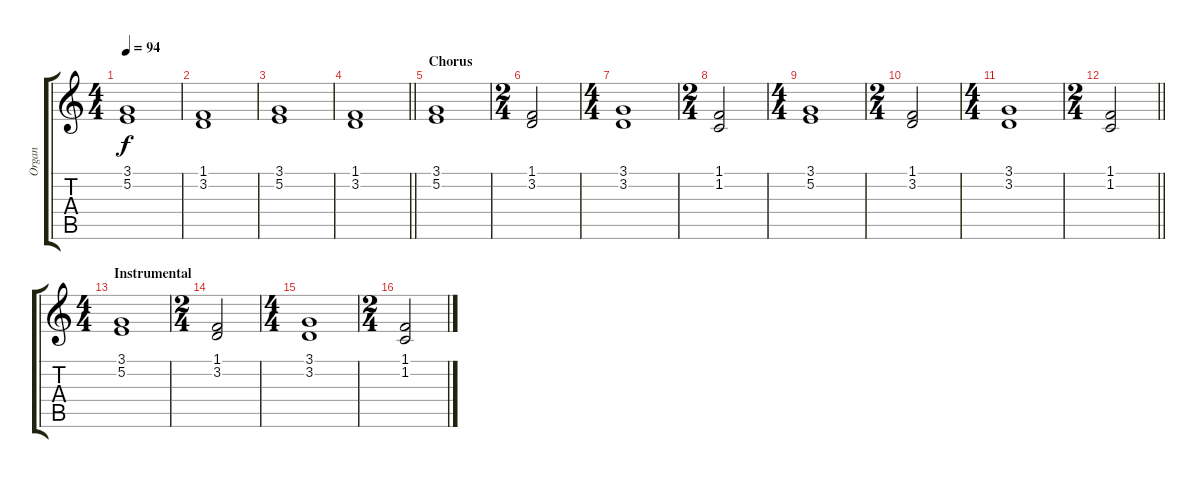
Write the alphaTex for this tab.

\track ("Organ" "Organ") {instrument percussiveorgan}
\staff {score tabs}
\tuning (E4 B3 G3 D3 A2 E2) {hide}
\ts (4 4)
\tempo 94
\clef g2
\ks c
(3.1 5.2).1{dy f} |
(1.1 3.2).1 |
(3.1 5.2).1 |
\barLineRight lightlight
(1.1 3.2).1 |
\section ("" "Chorus")
(3.1 5.2).1 |
\ts (2 4)
(1.1 3.2).2 |
\ts (4 4)
(3.1 3.2).1 |
\ts (2 4)
(1.1 1.2).2 |
\ts (4 4)
(3.1 5.2).1 |
\ts (2 4)
(1.1 3.2).2 |
\ts (4 4)
(3.1 3.2).1 |
\ts (2 4)
\barLineRight lightlight
(1.1 1.2).2 |
\ts (4 4)
\section ("" "Instrumental")
(3.1 5.2).1 |
\ts (2 4)
(1.1 3.2).2 |
\ts (4 4)
(3.1 3.2).1 |
\ts (2 4)
(1.1 1.2).2
